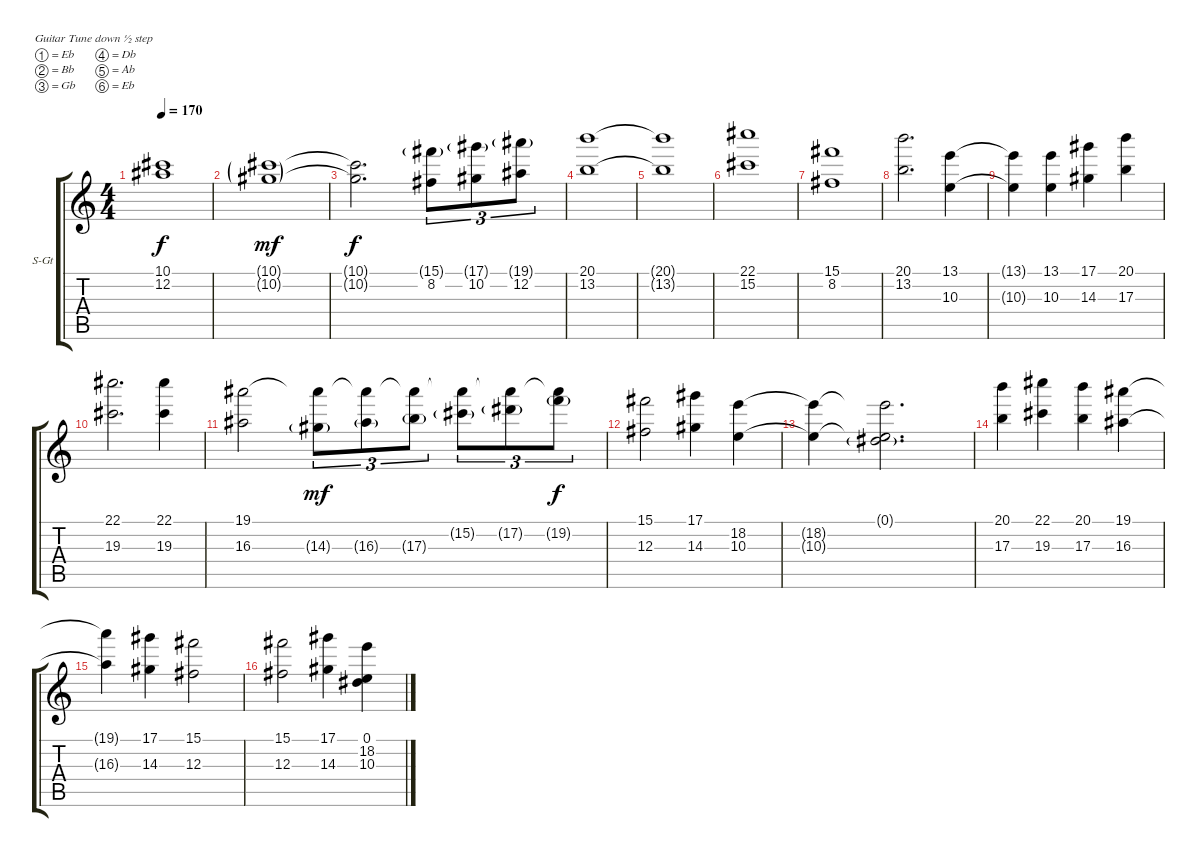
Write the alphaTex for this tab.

\bracketExtendMode groupsimilarinstruments
\firstSystemTrackNameOrientation horizontal
\otherSystemsTrackNameOrientation horizontal
\track ("Дмитрий Иванов" "S-Gt") {instrument stringensemble1}
\staff {score tabs}
\tuning (Eb4 Bb3 Gb3 Db3 Ab2 Eb2)
\displaytranspose 12
\ts (4 4)
\tempo 170
\clef g2
\ks c
(10.1 12.2).1{dy f} |
(10.1{g} 10.2{g}).1{dy mf} |
(10.1{t} 10.2{t}).2{d dy f} (15.1{g} 8.2).8{tu (3 2)} (17.1{g} 10.2).8{tu (3 2)} (19.1{g} 12.2).8{tu (3 2)} |
(20.1 13.2).1 |
(20.1{t} 13.2{t}).1 |
(22.1 15.2).1 |
(15.1 8.2).1 |
(20.1 13.2).2{d} (13.1 10.3).4 |
(13.1{t} 10.3{t}).4 (13.1 10.3).4 (17.1 14.3).4 (20.1 17.3).4 |
(22.1 19.3).2{d} (22.1 19.3).4 |
(19.1 16.3).2 (14.3{g} 19.1{t}).8{tu (3 2) dy mf} (16.3{g} 19.1{t}).8{tu (3 2)} (17.3{g} 19.1{t}).8{tu (3 2)} (15.2{g} 19.1{t}).8{tu (3 2)} (17.2{g} 19.1{t}).8{tu (3 2)} (19.1{t} 19.2{g}).8{tu (3 2) dy f} |
(15.1 12.3).2 (17.1 14.3).4 (18.2 10.3).4 |
(18.2{t} 10.3{t}).4 (0.1{g} 18.2{t} 10.3{t}).2{d} |
(20.1 17.3).4 (22.1 19.3).4 (20.1 17.3).4 (19.1 16.3).4 |
(19.1{t} 16.3{t}).4 (17.1 14.3).4 (15.1 12.3).2 |
(15.1 12.3).2 (17.1 14.3).4 (0.1 18.2 10.3).4
